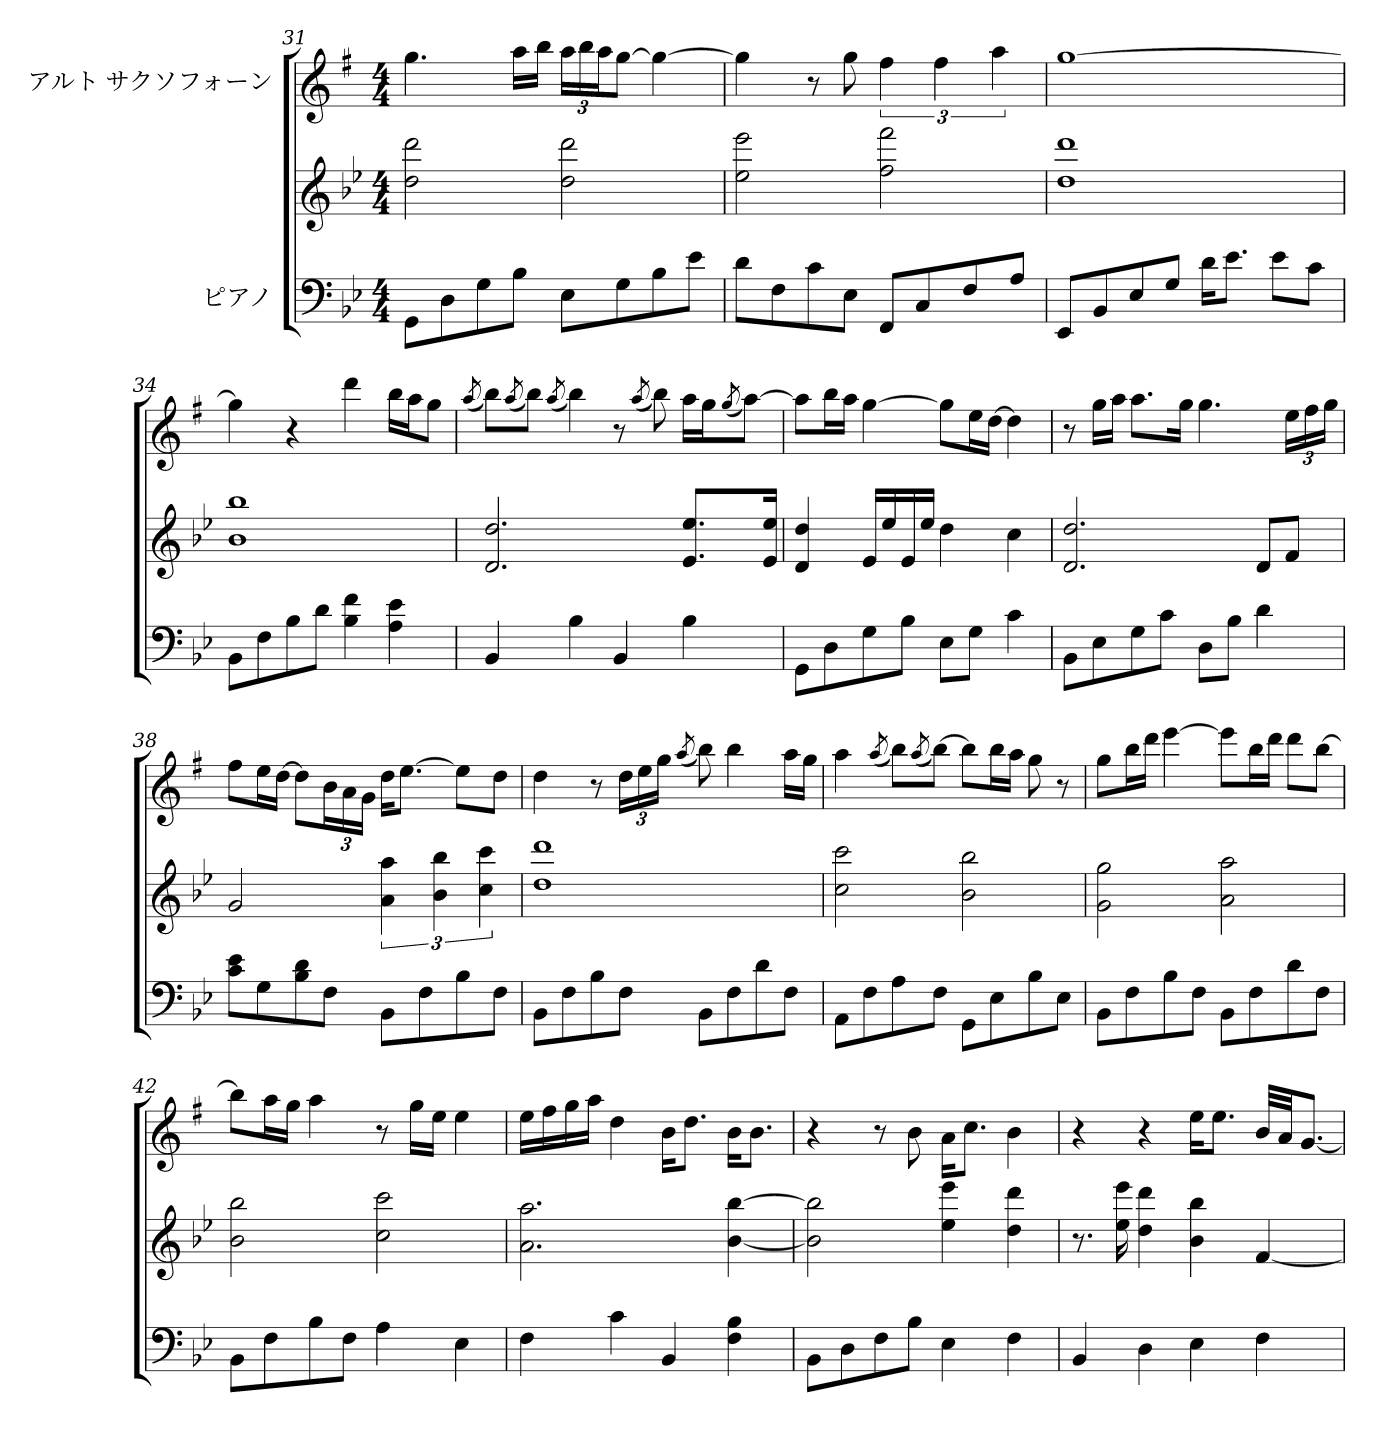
**kern	**kern	**kern
*part2	*part2	*part1
*staff3	*staff2	*staff1
*I"ピアノ	*	*I"アルト サクソフォーン
*clefF4	*clefG2	*clefG2
*	*	*ITrd5c9
*k[b-e-]	*k[b-e-]	*k[b-e-]
*M4/4	*M4/4	*M4/4
=31	=31	=31
8GG\L	2dd\ 2ddd\	4.b-\
8D\	.	.
8G\	.	.
8B-\J	.	16cc\LL
.	.	16dd\JJ
*	*	*Xbrackettup
8E-\L	2dd\ 2ddd\	24cc\LL
.	.	24dd\
.	.	24cc\J
8G\	.	[8b-\J
8B-\	.	4b-\_
8e-\J	.	.
=32	=32	=32
8d\L	2ee-\ 2eee-\	4b-\]
8F\	.	.
8c\	.	8r
8E-\J	.	8b-\
*	*	*brackettup
8FF/L	2ff\ 2fff\	6a\
8C/	.	.
.	.	6a\
8F/	.	.
.	.	6cc\
8A/J	.	.
!!LO:LB:g=z
=33	=33	=33
8EE-/L	1dd 1ddd	[1b-
8BB-/	.	.
8E-/	.	.
8G/J	.	.
16d\KL	.	.
8.e-\J	.	.
8e-\L	.	.
8c\J	.	.
=34	=34	=34
8BB-\L	1b- 1bb-	4b-\]
8F\	.	.
8B-\	.	4r
8d\J	.	.
4B-\ 4f\	.	4ff\
4A\ 4e-\	.	16dd\LL
.	.	16cc\J
.	.	8b-\J
=35	=35	=35
.	.	(8qcc/
4BB-/	2.d/ 2.dd/	8dd\L)
.	.	(8qcc/
.	.	8dd\J)
.	.	(8qcc/
4B-\	.	4dd\)
4BB-/	.	8r
.	.	(8qcc/
.	.	8dd\)
4B-\	8.e-/ 8.ee-/L	16cc\LL
.	.	16b-\J
.	.	(8qb-/
.	.	[8cc\J)
.	16e-/ 16ee-/Jk	.
!!LO:LB:g=z
=36	=36	=36
8GG\L	4d/ 4dd/	8cc\L]
8D\	.	16dd\L
.	.	16cc\JJ
8G\	16e-/LL	[4b-\
.	16ee-/	.
8B-\J	16e-/	.
.	16ee-/JJ	.
8E-\L	4dd\	8b-\L]
8G\J	.	16g\L
.	.	[16f\JJ
4c\	4cc\	4f\]
=37	=37	=37
8BB-\L	2.d/ 2.dd/	8r
8E-\	.	16b-\LL
.	.	16cc\JJ
8G\	.	8.cc\L
8c\J	.	.
.	.	16b-\Jk
8D\L	.	4.b-\
8B-\J	.	.
4d\	8d/L	.
*	*	*Xbrackettup
.	8f/J	24g\LL
.	.	24a\
.	.	24b-\JJ
=38	=38	=38
8c\ 8e-\L	2g/	8a\L
8G\	.	16g\L
.	.	[16f\JJ
8B-\ 8d\	.	8f\L]
8F\J	.	24d\L
.	.	24c\
.	.	24B-\JJ
8BB-\L	6a\ 6aa\	16f\KL
.	.	[8.g\J
8F\	.	.
.	6b-\ 6bb-\	.
8B-\	.	8g\L]
.	6cc\ 6ccc\	.
8F\J	.	8f\J
!!LO:PB:g=z
=39	=39	=39
8BB-\L	1dd 1ddd	4f\
8F\	.	.
8B-\	.	8r
8F\J	.	24f\LL
.	.	24g\
.	.	24b-\JJ
.	.	(8qcc/
8BB-\L	.	8dd\)
8F\	.	4dd\
8d\	.	.
8F\J	.	16cc\LL
.	.	16b-\JJ
=40	=40	=40
8AA\L	2cc\ 2ccc\	4cc\
8F\	.	.
.	.	(8qcc/
8A\	.	8dd\L)
.	.	(8qcc/
8F\J	.	[8dd\J)
8GG\L	2b-\ 2bb-\	8dd\L]
8E-\	.	16dd\L
.	.	16cc\JJ
8B-\	.	8b-\
8E-\J	.	8r
=41	=41	=41
8BB-\L	2g\ 2gg\	8b-\L
8F\	.	16dd\L
.	.	16ff\JJ
8B-\	.	[4gg\
8F\J	.	.
8BB-\L	2a\ 2aa\	8gg\L]
8F\	.	16dd\L
.	.	16ff\JJ
8d\	.	8ff\L
8F\J	.	[8dd\J
!!LO:LB:g=z
=42	=42	=42
8BB-\L	2b-\ 2bb-\	8dd\L]
8F\	.	16cc\L
.	.	16b-\JJ
8B-\	.	4cc\
8F\J	.	.
4A\	2cc\ 2ccc\	8r
.	.	16b-\LL
.	.	16g\JJ
4E-\	.	4g\
=43	=43	=43
4F\	2.a\ 2.aa\	16g\LL
.	.	16a\
.	.	16b-\
.	.	16cc\JJ
4c\	.	4f\
4BB-/	.	16d\KL
.	.	8.f\J
4F\ 4B-\	[4b-\ [4bb-\	16d\KL
.	.	8.d\J
=44	=44	=44
8BB-\L	2b-\] 2bb-\]	4r
8D\	.	.
8F\	.	8r
8B-\J	.	8d\
4E-\	4ee-\ 4eee-\	16c\KL
.	.	8.e-\J
4F\	4dd\ 4ddd\	4d\
!!LO:LB:g=z
=45	=45	=45
4BB-/	8.r	4r
.	16ee-\ 16eee-\	.
4D\	4dd\ 4ddd\	4r
4E-\	4b-\ 4bb-\	16g\KL
.	.	8.g\J
4F\	[4f/	32d/LLL
.	.	32c/JJ
.	.	[8.B-/J
=	=	=
*-	*-	*-
